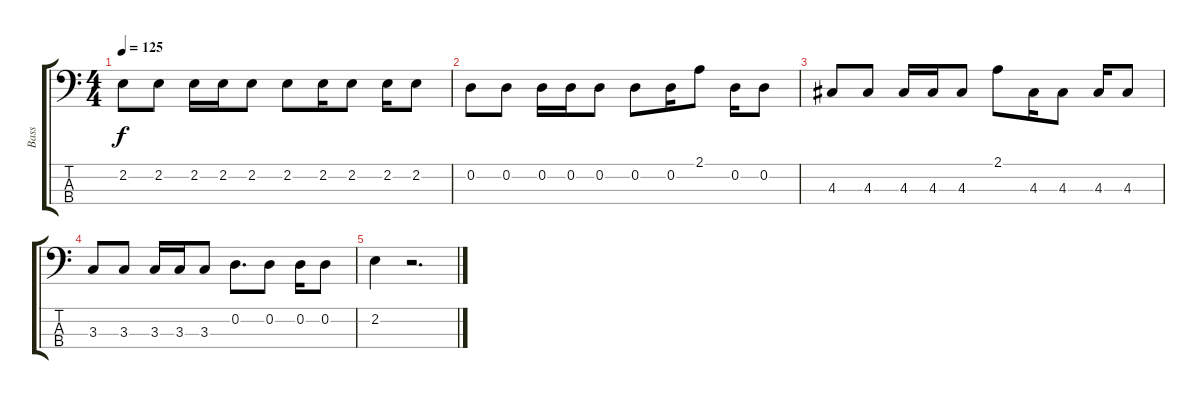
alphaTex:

\track ("Bass" "Bass") {instrument electricbassfinger}
\staff {score tabs}
\tuning (G2 D2 A1 D1) {hide}
\ts (4 4)
\tempo 125
\clef f4
\ks c
2.2.8{dy f} 2.2.8 2.2.16 2.2.16 2.2.8 2.2.8 2.2.16 2.2.8 2.2.16 2.2.8 |
0.2.8 0.2.8 0.2.16 0.2.16 0.2.8 0.2.8 0.2.16 2.1.8 0.2.16 0.2.8 |
4.3.8 4.3.8 4.3.16 4.3.16 4.3.8 2.1.8 4.3.16 4.3.8 4.3.16 4.3.8 |
3.3.8 3.3.8 3.3.16 3.3.16 3.3.8 0.2.8{d} 0.2.8 0.2.16 0.2.8 |
2.2.4 r.2{d}
